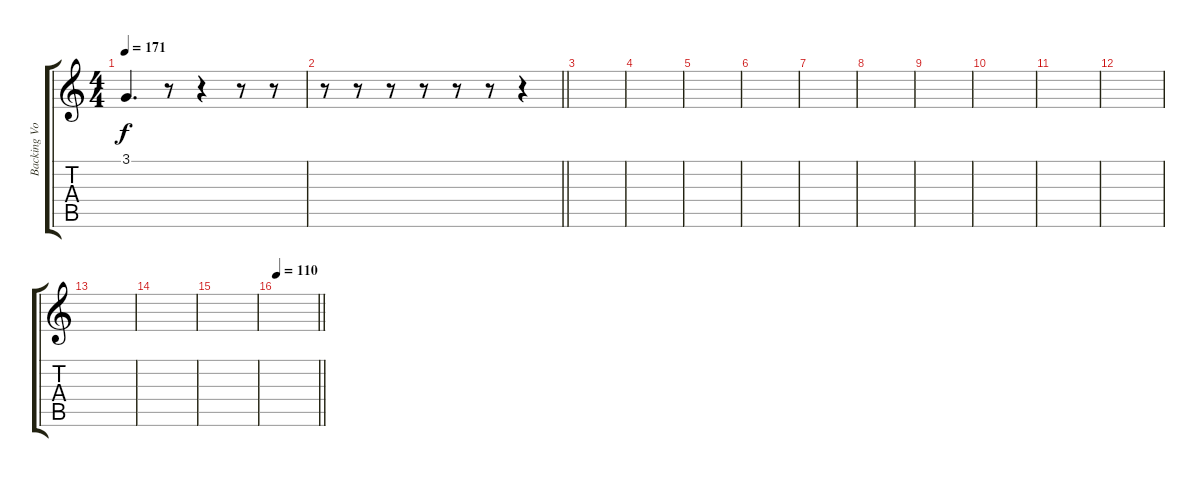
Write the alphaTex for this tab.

\track ("Backing Vocals" "Backing Vo") {instrument bassoon}
\staff {score tabs}
\tuning (E4 B3 G3 D3 A2 E2) {hide}
\ts (4 4)
\tempo 171
\clef g2
\ks c
3.1.4{d dy f} r.8 r.4 r.8 r.8 |
\barLineRight lightlight
r.8 r.8 r.8 r.8 r.8 r.8 r.4 |
|
|
|
|
|
|
|
|
|
|
|
|
|
\tempo 110
\barLineRight lightlight
